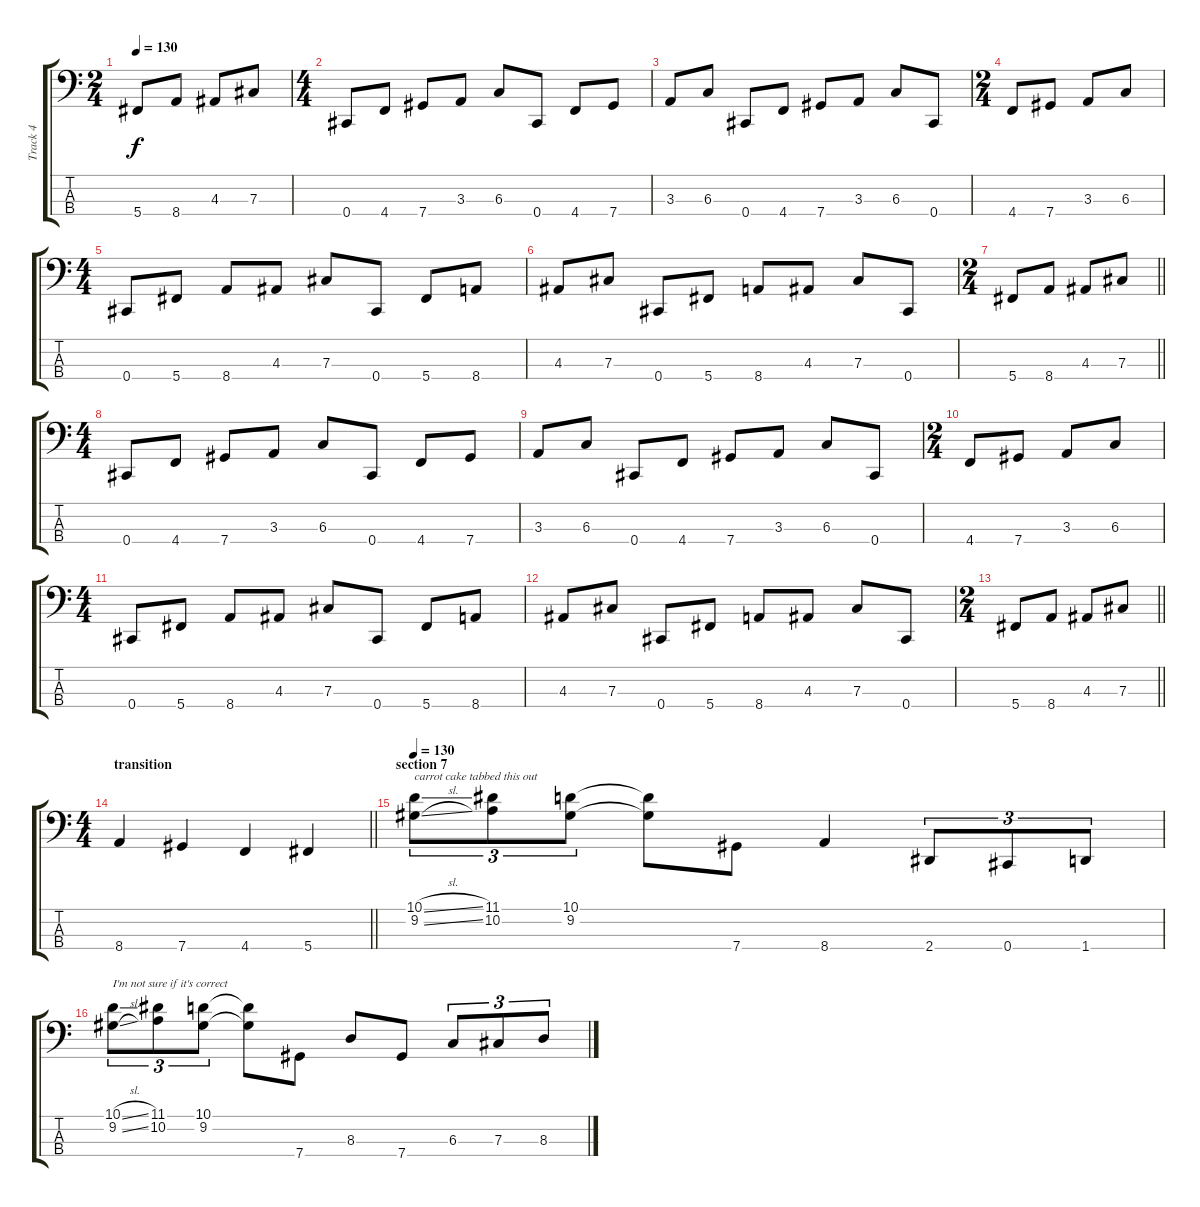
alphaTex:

\track ("Track 4" "Track 4") {instrument electricbassfinger}
\staff {score tabs}
\tuning (E2 B1 Gb1 Db1) {hide}
\ts (2 4)
\tempo 130
\clef f4
\ks c
5.4.8{dy f} 8.4.8 4.3.8 7.3.8 |
\ts (4 4)
0.4.8 4.4.8 7.4.8 3.3.8 6.3.8 0.4.8 4.4.8 7.4.8 |
3.3.8 6.3.8 0.4.8 4.4.8 7.4.8 3.3.8 6.3.8 0.4.8 |
\ts (2 4)
4.4.8 7.4.8 3.3.8 6.3.8 |
\ts (4 4)
0.4.8 5.4.8 8.4.8 4.3.8 7.3.8 0.4.8 5.4.8 8.4.8 |
4.3.8 7.3.8 0.4.8 5.4.8 8.4.8 4.3.8 7.3.8 0.4.8 |
\ts (2 4)
\barLineRight lightlight
5.4.8 8.4.8 4.3.8 7.3.8 |
\ts (4 4)
0.4.8 4.4.8 7.4.8 3.3.8 6.3.8 0.4.8 4.4.8 7.4.8 |
3.3.8 6.3.8 0.4.8 4.4.8 7.4.8 3.3.8 6.3.8 0.4.8 |
\ts (2 4)
4.4.8 7.4.8 3.3.8 6.3.8 |
\ts (4 4)
0.4.8 5.4.8 8.4.8 4.3.8 7.3.8 0.4.8 5.4.8 8.4.8 |
4.3.8 7.3.8 0.4.8 5.4.8 8.4.8 4.3.8 7.3.8 0.4.8 |
\ts (2 4)
\barLineRight lightlight
5.4.8 8.4.8 4.3.8 7.3.8 |
\ts (4 4)
\section ("" "transition")
\barLineRight lightlight
8.4.4 7.4.4 4.4.4 5.4.4 |
\section ("" "section 7")
\tempo 130
(10.1{sl} 9.2{sl}).8{tu (3 2) txt "carrot cake tabbed this out"} (11.1 10.2).8{tu (3 2)} (10.1 9.2).8{tu (3 2)} (10.1{t} 9.2{t}).8 7.4.8 8.4.4 2.4.8{tu (3 2)} 0.4.8{tu (3 2)} 1.4.8{tu (3 2)} |
(10.1{sl} 9.2{sl}).8{tu (3 2) txt "I'm not sure if it's correct"} (11.1 10.2).8{tu (3 2)} (10.1 9.2).8{tu (3 2)} (10.1{t} 9.2{t}).8 7.4.8 8.3.8 7.4.8 6.3.8{tu (3 2)} 7.3.8{tu (3 2)} 8.3.8{tu (3 2)}
